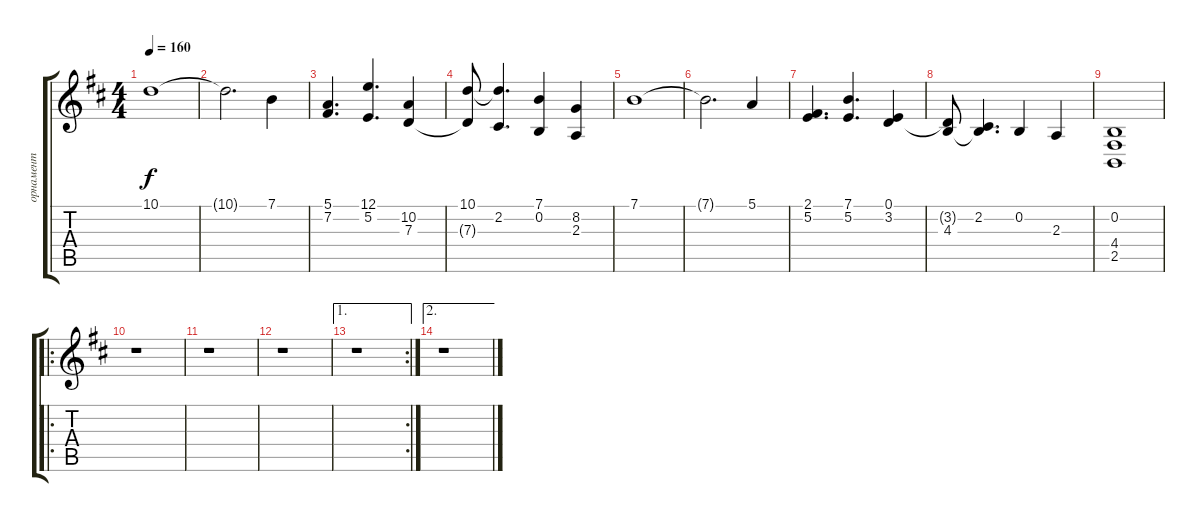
\track ("орнамент" "орнамент") {instrument stringensemble1}
\staff {score tabs}
\tuning (E4 B3 G3 D3 A2 E2) {hide}
\ts (4 4)
\tempo 160
\clef g2
\ks bminor
10.1{t}.1{dy f} |
10.1{t}.2{d} 7.1.4 |
(5.1 7.2).4{d} (12.1 5.2).4{d} (10.2 7.3).4 |
(10.1 7.3{t}).8 (10.1{t} 2.2).4{d} (7.1 0.2).4 (8.2 2.3).4 |
7.1.1 |
7.1{t}.2{d} 5.1.4 |
(2.1 5.2).4{d} (7.1 5.2).4{d} (0.1 3.2).4 |
(3.2{t} 4.3).8 (2.2 4.3{t}).4{d} 0.2.4 2.3.4 |
(0.2 4.4 2.5).1 |
\ro
r.1 |
r.1 |
r.1 |
\ae 1
\rc 2
r.1 |
\ae 2
r.1
